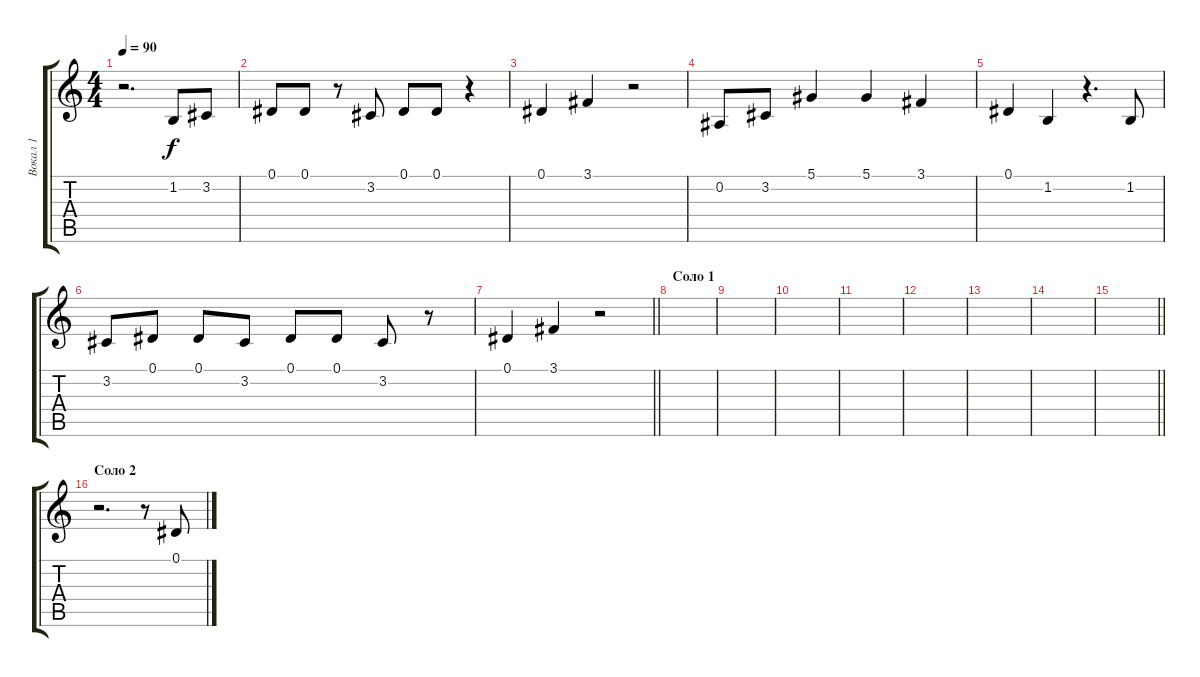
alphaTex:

\track ("Вокал 1" "Вокал 1") {instrument tenorsax}
\staff {score tabs}
\tuning (Eb4 Bb3 Gb3 Db3 Ab2 Eb2) {hide}
\ts (4 4)
\tempo 90
\clef g2
\ks c
r.2{d dy f} 1.2.8 3.2.8 |
0.1.8 0.1.8 r.8 3.2.8 0.1.8 0.1.8 r.4 |
0.1.4 3.1.4 r.2 |
0.2.8 3.2.8 5.1.4 5.1.4 3.1.4 |
0.1.4 1.2.4 r.4{d} 1.2.8 |
3.2.8 0.1.8 0.1.8 3.2.8 0.1.8 0.1.8 3.2.8 r.8 |
\barLineRight lightlight
0.1.4 3.1.4 r.2 |
\section ("" "Соло 1")
|
|
|
|
|
|
|
\barLineRight lightlight
|
\section ("" "Соло 2")
r.2{d volume 8} r.8 0.1.8
